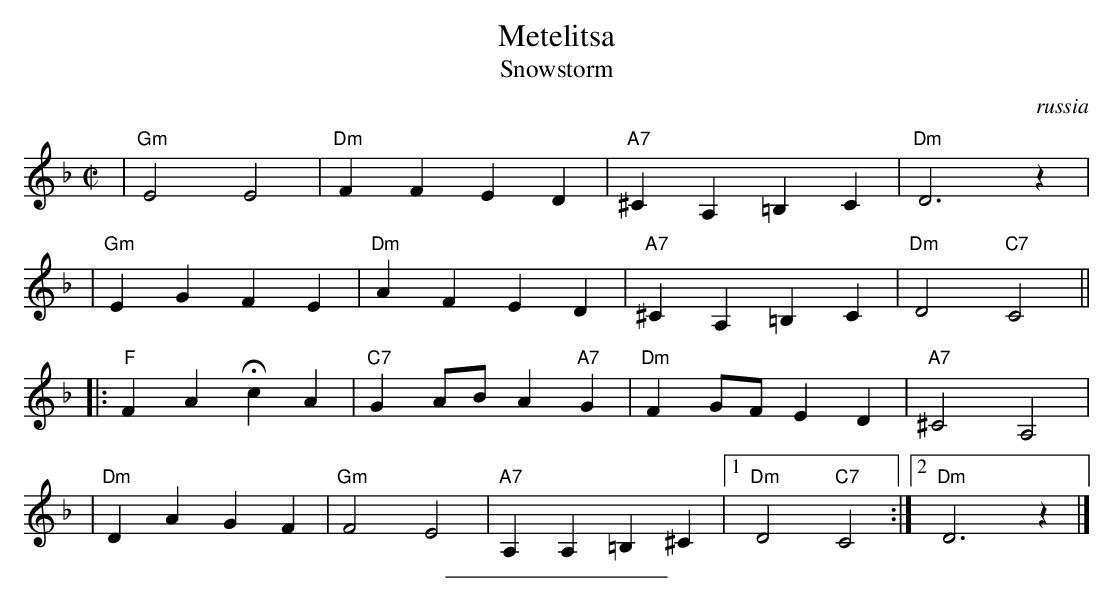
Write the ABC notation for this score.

X:1
T: Metelitsa
T: Snowstorm
O:russia
M: C|
L: 1/8
K: Dm
| "Gm"E4 E4 | "Dm"F2 F2 E2 D2 \
| "A7"^C2 A,2 =B,2 C2 | "Dm"D6 z2 |
| "Gm"E2 G2 F2 E2 | "Dm"A2 F2 E2 D2 \
| "A7"^C2 A,2 =B,2 C2 | "Dm"D4 "C7"C4 ||
|: "F"F2 A2 Hc2 A2 | "C7"G2 AB A2 "A7"G2 \
| "Dm"F2 GF E2 D2 | "A7"^C4 A,4 |
| "Dm"D2 A2 G2 F2 | "Gm"F4 E4 \
| "A7"A,2 A,2 =B,2 ^C2 |1 "Dm"D4 "C7"C4 :|2 "Dm"D6 z2 |]
